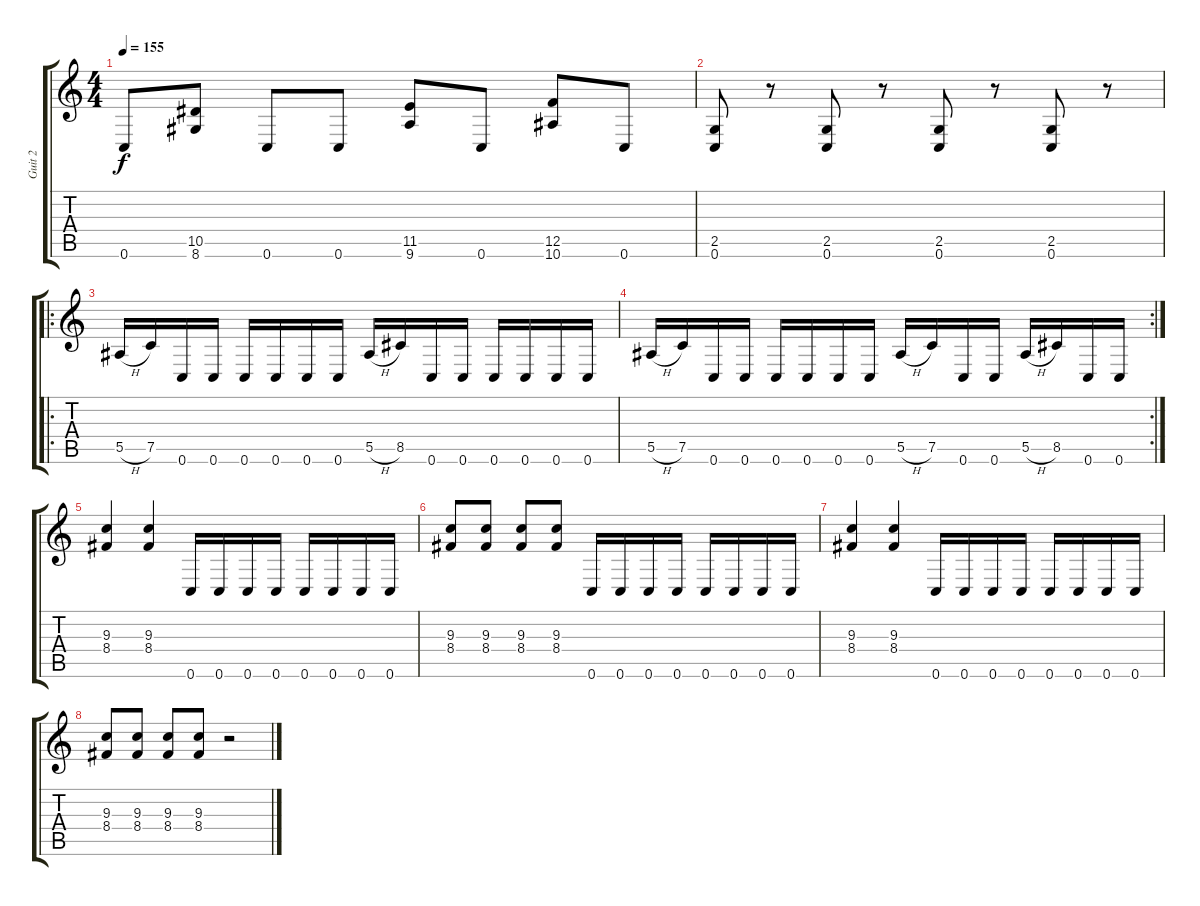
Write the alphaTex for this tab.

\track ("Guit 2" "Guit 2") {instrument distortionguitar}
\staff {score tabs}
\tuning (C4 G3 Eb3 Bb2 F2 C2) {hide}
\ts (4 4)
\tempo 155
\clef g2
\ks c
0.6.8{dy f} (10.5 8.6).8 0.6.8 0.6.8 (11.5 9.6).8 0.6.8 (12.5 10.6).8 0.6.8 |
(2.5 0.6).8 r.8 (2.5 0.6).8 r.8 (2.5 0.6).8 r.8 (2.5 0.6).8 r.8 |
\ro
5.5{h}.16 7.5.16 0.6.16 0.6.16 0.6.16 0.6.16 0.6.16 0.6.16 5.5{h}.16 8.5.16 0.6.16 0.6.16 0.6.16 0.6.16 0.6.16 0.6.16 |
\rc 2
5.5{h}.16 7.5.16 0.6.16 0.6.16 0.6.16 0.6.16 0.6.16 0.6.16 5.5{h}.16 7.5.16 0.6.16 0.6.16 5.5{h}.16 8.5.16 0.6.16 0.6.16 |
(9.3 8.4).4 (9.3 8.4).4 0.6.16 0.6.16 0.6.16 0.6.16 0.6.16 0.6.16 0.6.16 0.6.16 |
(9.3 8.4).8 (9.3 8.4).8 (9.3 8.4).8 (9.3 8.4).8 0.6.16 0.6.16 0.6.16 0.6.16 0.6.16 0.6.16 0.6.16 0.6.16 |
(9.3 8.4).4 (9.3 8.4).4 0.6.16 0.6.16 0.6.16 0.6.16 0.6.16 0.6.16 0.6.16 0.6.16 |
(9.3 8.4).8 (9.3 8.4).8 (9.3 8.4).8 (9.3 8.4).8 r.2
